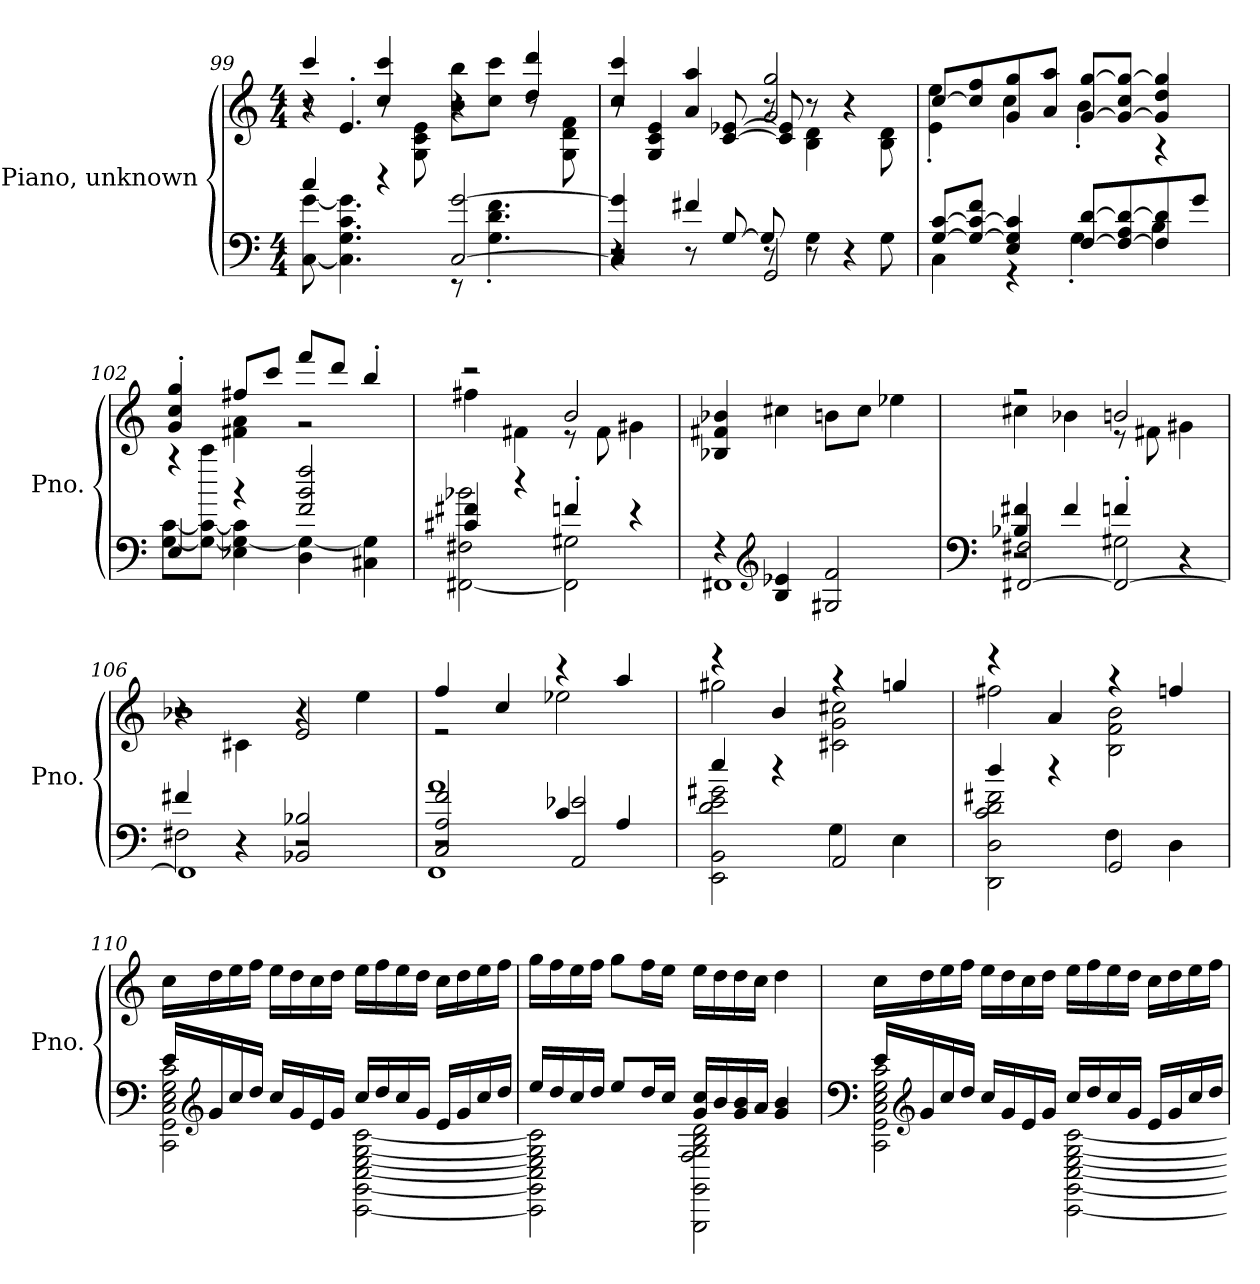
**kern	**kern
*part1	*part1
*staff2	*staff1
*I"Piano, unknown	*
*I'Pno.	*
*clefF4	*clefG2
*k[]	*k[]
*M4/4	*M4/4
=99	=99
*^	*^
*	*	*	*^
4cc/	[8C\ [8g\	4ccc/	4r	8r
.	4.C\] 4.G\ 4.c\ 4.g\]	.	.	4.e'/
4r	.	4cc/ 4ccc/	8r	.
.	.	.	8G\ 8c\ 8e\	.
[2C/ [2g/	8r	4r	8b\ 8bb\L	2r
.	4.G\' 4.d\' 4.f\'	.	8cc\ 8ccc\J	.
.	.	4dd/ 4ddd/	8r	.
.	.	.	8G\ 8d\ 8f\	.
=100	=100	=100	=100	=100
*	*^	*	*	*
4C/] 4g/]	2r	4r	4cc/ 4ccc/	2r	8r
.	.	.	.	.	4G/ 4c/ 4e/
4f#X/	.	8r	4a/ 4aa/	.	.
.	.	[8G/	.	.	[8c/ [8e-X/
2GG/	8r	8G/]	2g/ 2gg/	8r	8c/] 8e-/]
.	4G\	8r	.	4B\ 4d\	8r
.	.	4r	.	.	4r
.	8G\	.	.	8B\ 8d\	.
*	*v	*v	*	*	*
*	*	*	*v	*v
!!LO:LB:g=z
=101	=101	=101	=101
[8G/ [8c/L	4C\	[8cc/L	4e\' 4ee\'
8G/_ 8c/_ 8f/J	.	8cc/] 8ff/	.
4E/ 4G/] 4c/]	4r	8g/ 8gg/	4cc\
.	.	8a/ 8aa/J	.
[8F/ [8d/L	4G'\	[8g/ [8gg/L	4b'\
8F/_ 8A/ 8d/_	.	8g/_ 8cc/ 8gg/_J	.
8F/] 8d/]	4B\	4g/] 4dd/ 4gg/]	4r
8g/J	.	.	.
=102	=102	=102	=102
4E/	[8G\ [8c\L	4g/' 4cc/' 4gg/'	4r
.	8G\_ 8c\_ 8ccc\J	.	.
4r	4E-X\ 4G\_ 4c\]	8ff#X/L	4f#X\ 4a\
.	.	8ccc/J	.
2f/ 2b/ 2ff/	4D\ 4G\_	8fff/L	2r
.	.	8ddd/J	.
.	4C#X\ 4G\]	4bb'/	.
=103	=103	=103	=103
4c#X/ 4f#X/	[2FF#X\ 2F#X\ 2b-X\	2r	4ff#X\
4r	.	.	4f#X\
4fn'/	2FF#\] 2G#X\	2b/	8r
.	.	.	8f#\
4r	.	.	4g#X\
*	*	*v	*v
=104	=104	=104
4r	1FF#X	4B-X/ 4f#X/ 4b-X/
*clefG2	*	*
4B/ 4e-X/	.	4cc#X\
2G#X/ 2f/	.	8bn\L
.	.	8cc#\J
.	.	4ee-X\
*v	*v	*
!!LO:PB:g=z
=105	=105
*clefF4	*
*^	*^
*	*^	*	*
4B-X/ 4f#X/	2r	[2FF#X/ 2F#X/	2r	4cc#X\
4f#/	.	.	.	4b-X\
4fn'/	2G#X\	2FF#/_	2bn/	8r
.	.	.	.	8f#X\
4r	.	.	.	4g#X\
=106	=106	=106	=106	=106
*	*	*	*	*^
4f#X/	2F#X\	1FF#]	1b-X	4r	2r
4r	.	.	.	4c#X\	.
2BB-X/ 2B-X/	2r	.	.	4r	2e/
.	.	.	.	4ee\	.
*	*	*	*	*v	*v
=107	=107	=107	=107	=107
2C/ 2A/ 2f/	1FF 1a	2r	4ff/	2r
.	.	.	4cc/	.
4c/	.	2AA/ 2e-X/	4r	2ee-X\
4A/	.	.	4aa/	.
*	*v	*v	*	*
=108	=108	=108	=108
4ee/	2EE\ 2BB\ 2d\ 2e\ 2g#X\	4r	2gg#X\
4r	.	4b/	.
2AA/	4G\	4r	2c#X\ 2g\ 2cc#X\
.	4E\	4ggn/	.
=109	=109	=109	=109
4dd/	2DD\ 2D\ 2c\ 2d\ 2f#X\	4r	2ff#X\
4r	.	4a/	.
2GG/	4F\	4r	2B\ 2f\ 2b\
.	4D\	4ffn/	.
*	*	*v	*v
!!LO:LB:g=z
=110	=110	=110
16e/LL	2CC\ 2GG\ 2C\ 2E\ 2G\ 2c\	16cc\LL
*clefG2	*	*
16g/	.	16dd\
16cc/	.	16ee\
16dd/JJ	.	16ff\JJ
16cc/LL	.	16ee\LL
16g/	.	16dd\
16e/	.	16cc\
16g/JJ	.	16dd\JJ
16cc/LL	[2CC\ [2GG\ [2C\ [2E\ [2G\ [2c\	16ee\LL
16dd/	.	16ff\
16cc/	.	16ee\
16g/JJ	.	16dd\JJ
16e/LL	.	16cc\LL
16g/	.	16dd\
16cc/	.	16ee\
16dd/JJ	.	16ff\JJ
=111	=111	=111
16ee/LL	2CC\] 2GG\] 2C\] 2E\] 2G\] 2c\]	16gg\LL
16dd/	.	16ff\
16cc/	.	16ee\
16dd/JJ	.	16ff\JJ
8ee/L	.	8gg\L
16dd/L	.	16ff\L
16cc/JJ	.	16ee\JJ
16g/ 16cc/LL	2GGG\ 2GG\ 2F\ 2G\ 2B\ 2d\	16ee\LL
16b/	.	16dd\
16g/ 16b/	.	16dd\
16a/JJ	.	16cc\JJ
4g/ 4b/	.	4dd\
!!LO:LB:g=z
=112	=112	=112
*clefF4	*	*
16e/LL	2CC\ 2GG\ 2C\ 2E\ 2G\ 2c\	16cc\LL
*clefG2	*	*
16g/	.	16dd\
16cc/	.	16ee\
16dd/JJ	.	16ff\JJ
16cc/LL	.	16ee\LL
16g/	.	16dd\
16e/	.	16cc\
16g/JJ	.	16dd\JJ
16cc/LL	[2CC\ [2GG\ [2C\ [2E\ [2G\ [2c\	16ee\LL
16dd/	.	16ff\
16cc/	.	16ee\
16g/JJ	.	16dd\JJ
16e/LL	.	16cc\LL
16g/	.	16dd\
16cc/	.	16ee\
16dd/JJ	.	16ff\JJ
*v	*v	*
=	=
*-	*-
